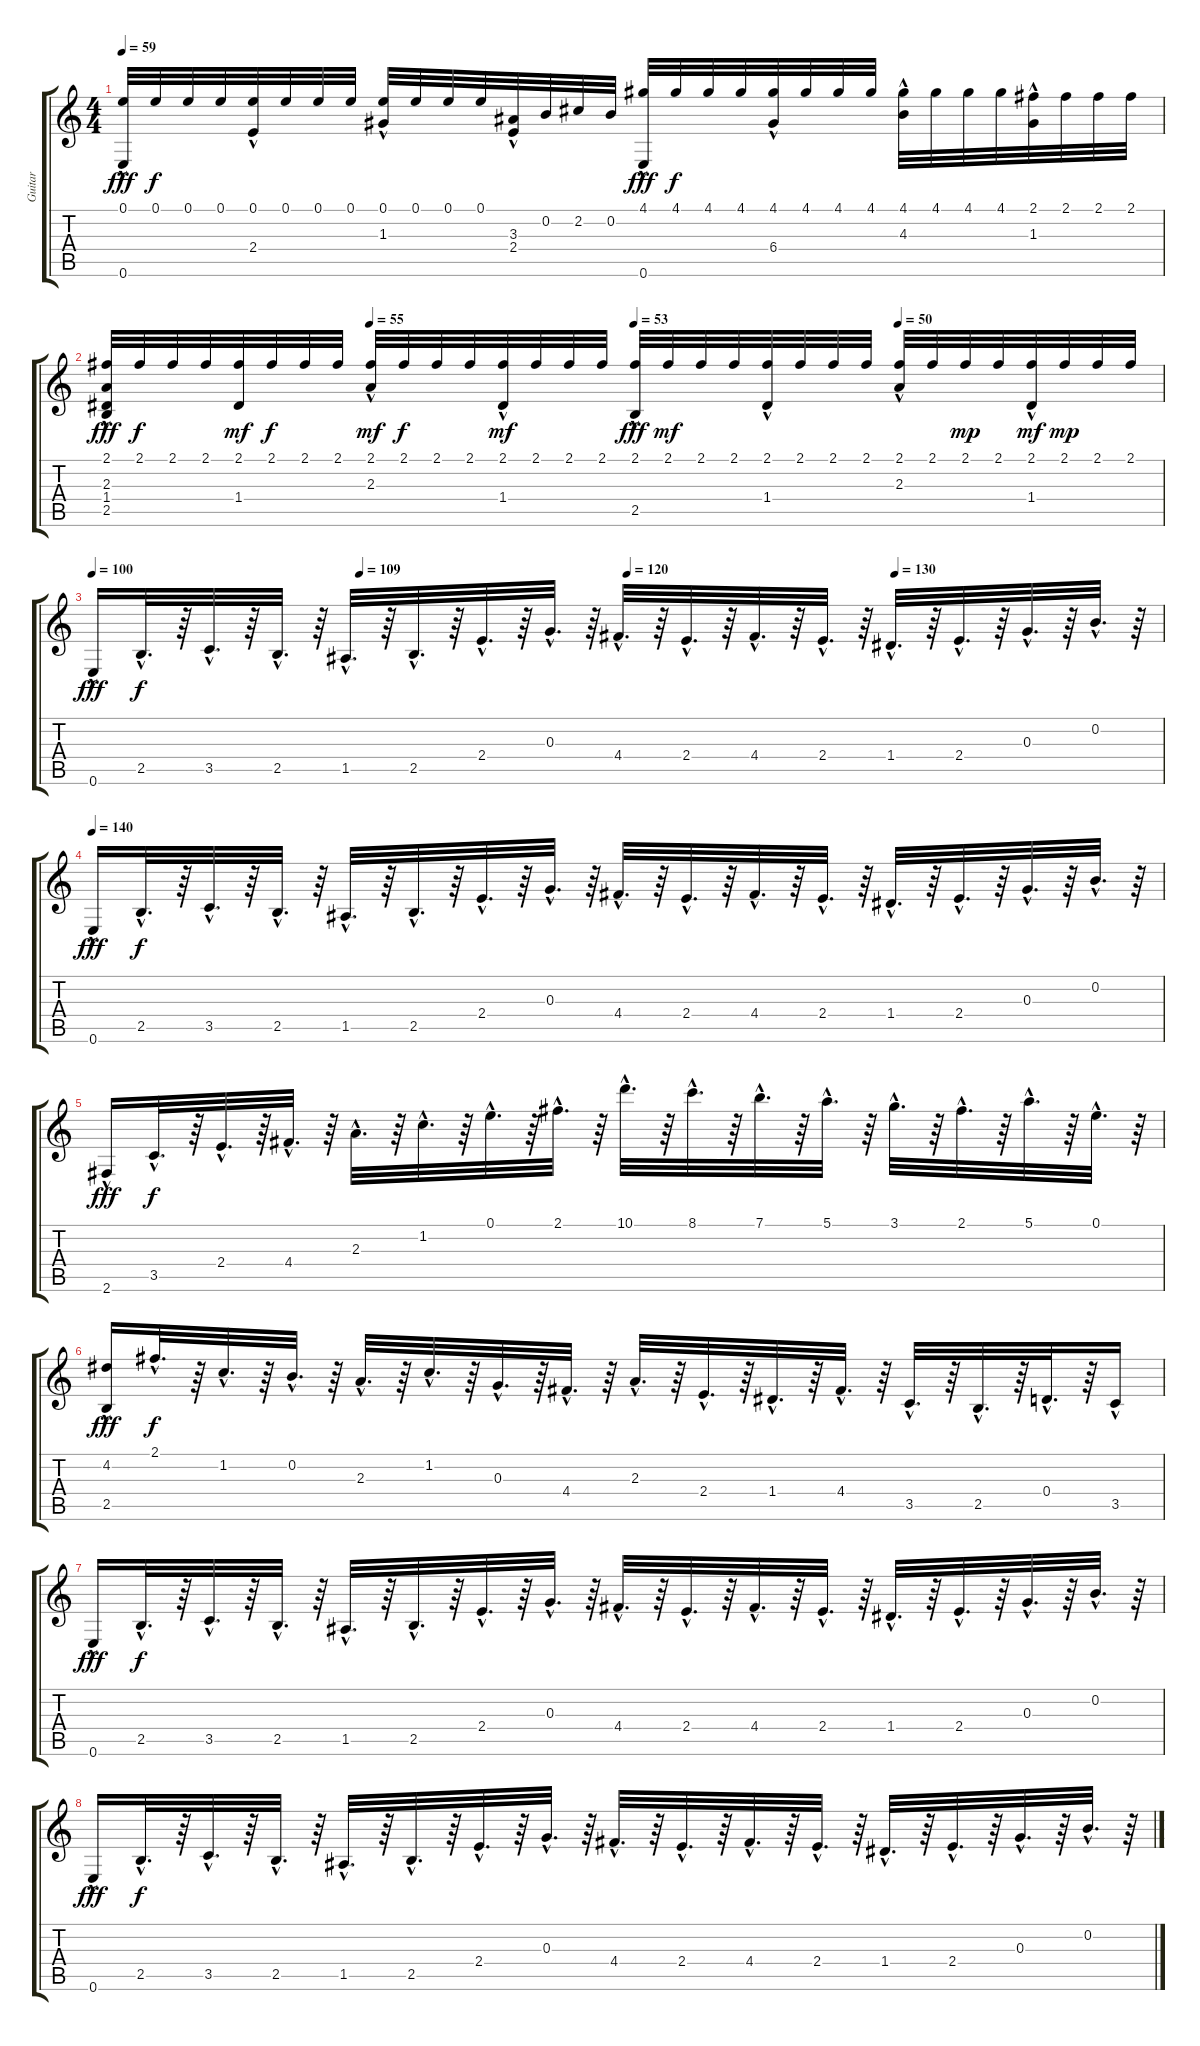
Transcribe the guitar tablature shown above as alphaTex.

\track ("Guitar" "Guitar") {instrument acousticguitarnylon}
\staff {score tabs}
\tuning (E4 B3 G3 D3 A2 E2) {hide}
\ts (4 4)
\tempo 59
\clef g2
\ks c
(0.1 0.6{hac}).32{dy fff} 0.1.32{dy f} 0.1.32 0.1.32 (0.1 2.4{hac}).32 0.1.32 0.1.32 0.1.32 (0.1 1.3{hac}).32 0.1.32 0.1.32 0.1.32 (3.3 2.4{hac}).32 0.2.32 2.2.32 0.2.32 (4.1 0.6{hac}).32{dy fff} 4.1.32{dy f} 4.1.32 4.1.32 (4.1 6.4{hac}).32 4.1.32 4.1.32 4.1.32 (4.1 4.3{hac}).32 4.1.32 4.1.32 4.1.32 (2.1 1.3{hac}).32 2.1.32 2.1.32 2.1.32 |
\tempo (55 0.25)
\tempo (53 0.5)
\tempo (50 0.75)
(2.1 2.3{hac} 1.4 2.5{hac}).32{dy fff} 2.1.32{dy f} 2.1.32 2.1.32 (2.1 1.4).32{dy mf} 2.1.32{dy f} 2.1.32 2.1.32 (2.1 2.3{hac}).32{dy mf} 2.1.32{dy f} 2.1.32 2.1.32 (2.1 1.4{hac}).32{dy mf} 2.1.32 2.1.32 2.1.32 (2.1 2.5{hac}).32{dy fff} 2.1.32{dy mf} 2.1.32 2.1.32 (2.1 1.4{hac}).32 2.1.32 2.1.32 2.1.32 (2.1 2.3{hac}).32 2.1.32 2.1.32{dy mp} 2.1.32 (2.1 1.4{hac}).32{dy mf} 2.1.32{dy mp} 2.1.32 2.1.32 |
\tempo 100
\tempo (109 0.25)
\tempo (120 0.5)
\tempo (130 0.75)
0.6{hac}.16{dy fff} 2.5{hac}.32{d dy f} r.64 3.5{hac}.32{d} r.64 2.5{hac}.32{d} r.64 1.5{hac}.32{d} r.64 2.5{hac}.32{d} r.64 2.4{hac}.32{d} r.64 0.3{hac}.32{d} r.64 4.4{hac}.32{d} r.64 2.4{hac}.32{d} r.64 4.4{hac}.32{d} r.64 2.4{hac}.32{d} r.64 1.4{hac}.32{d} r.64 2.4{hac}.32{d} r.64 0.3{hac}.32{d} r.64 0.2{hac}.32{d} r.64 |
\tempo 140
0.6{hac}.16{dy fff} 2.5{hac}.32{d dy f} r.64 3.5{hac}.32{d} r.64 2.5{hac}.32{d} r.64 1.5{hac}.32{d} r.64 2.5{hac}.32{d} r.64 2.4{hac}.32{d} r.64 0.3{hac}.32{d} r.64 4.4{hac}.32{d} r.64 2.4{hac}.32{d} r.64 4.4{hac}.32{d} r.64 2.4{hac}.32{d} r.64 1.4{hac}.32{d} r.64 2.4{hac}.32{d} r.64 0.3{hac}.32{d} r.64 0.2{hac}.32{d} r.64 |
2.6{hac}.16{dy fff} 3.5{hac}.32{d dy f} r.64 2.4{hac}.32{d} r.64 4.4{hac}.32{d} r.64 2.3{hac}.32{d} r.64 1.2{hac}.32{d} r.64 0.1{hac}.32{d} r.64 2.1{hac}.32{d} r.64 10.1{hac}.32{d} r.64 8.1{hac}.32{d} r.64 7.1{hac}.32{d} r.64 5.1{hac}.32{d} r.64 3.1{hac}.32{d} r.64 2.1{hac}.32{d} r.64 5.1{hac}.32{d} r.64 0.1{hac}.32{d} r.64 |
(4.2{hac} 2.5{hac}).16{dy fff} 2.1{hac}.32{d dy f} r.64 1.2{hac}.32{d} r.64 0.2{hac}.32{d} r.64 2.3{hac}.32{d} r.64 1.2{hac}.32{d} r.64 0.3{hac}.32{d} r.64 4.4{hac}.32{d} r.64 2.3{hac}.32{d} r.64 2.4{hac}.32{d} r.64 1.4{hac}.32{d} r.64 4.4{hac}.32{d} r.64 3.5{hac}.32{d} r.64 2.5{hac}.32{d} r.64 0.4{hac}.32{d} r.64 3.5{hac}.16 |
0.6{hac}.16{dy fff} 2.5{hac}.32{d dy f} r.64 3.5{hac}.32{d} r.64 2.5{hac}.32{d} r.64 1.5{hac}.32{d} r.64 2.5{hac}.32{d} r.64 2.4{hac}.32{d} r.64 0.3{hac}.32{d} r.64 4.4{hac}.32{d} r.64 2.4{hac}.32{d} r.64 4.4{hac}.32{d} r.64 2.4{hac}.32{d} r.64 1.4{hac}.32{d} r.64 2.4{hac}.32{d} r.64 0.3{hac}.32{d} r.64 0.2{hac}.32{d} r.64 |
0.6{hac}.16{dy fff} 2.5{hac}.32{d dy f} r.64 3.5{hac}.32{d} r.64 2.5{hac}.32{d} r.64 1.5{hac}.32{d} r.64 2.5{hac}.32{d} r.64 2.4{hac}.32{d} r.64 0.3{hac}.32{d} r.64 4.4{hac}.32{d} r.64 2.4{hac}.32{d} r.64 4.4{hac}.32{d} r.64 2.4{hac}.32{d} r.64 1.4{hac}.32{d} r.64 2.4{hac}.32{d} r.64 0.3{hac}.32{d} r.64 0.2{hac}.32{d} r.64
